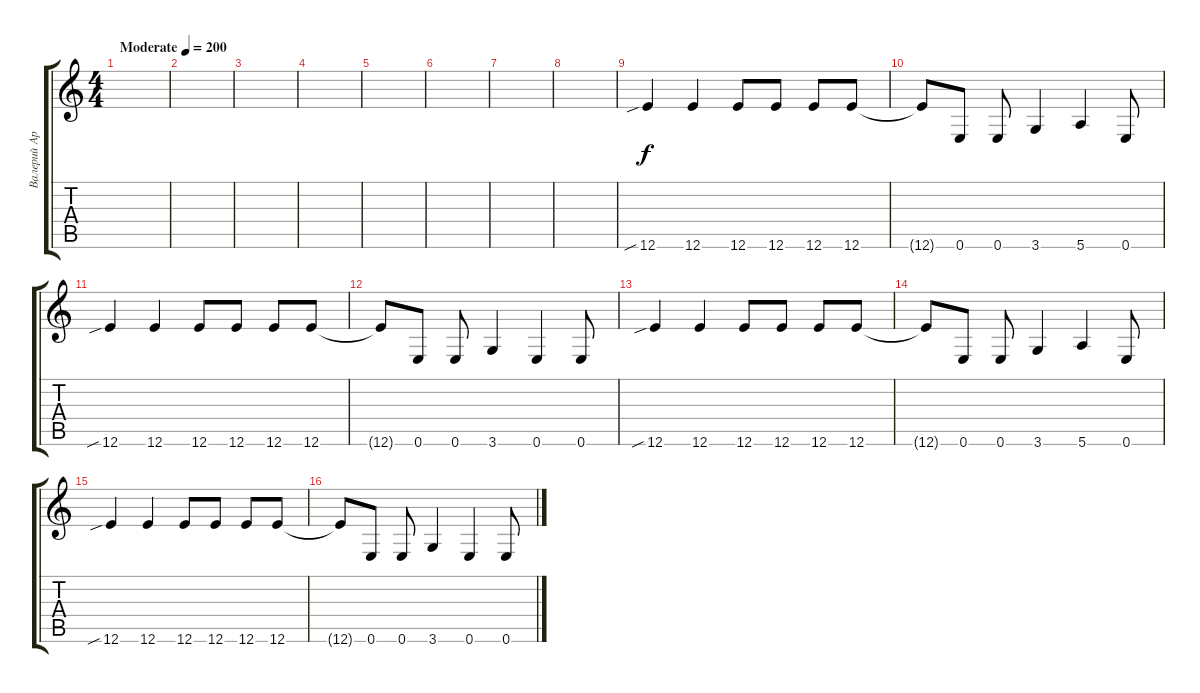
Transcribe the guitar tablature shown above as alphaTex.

\track ("Валерий Аркадин" "Валерий Ар") {instrument distortionguitar}
\staff {score tabs}
\tuning (E4 B3 G3 D3 A2 E2) {hide}
\ts (4 4)
\tempo (200 "Moderate")
\clef g2
\ks c
|
|
|
|
|
|
|
|
12.6{sib}.4 12.6.4 12.6.8 12.6.8 12.6.8 12.6.8 |
12.6{t}.8 0.6.8 0.6.8 3.6.4 5.6.4 0.6.8 |
12.6{sib}.4 12.6.4 12.6.8 12.6.8 12.6.8 12.6.8 |
12.6{t}.8 0.6.8 0.6.8 3.6.4 0.6.4 0.6.8 |
12.6{sib}.4 12.6.4 12.6.8 12.6.8 12.6.8 12.6.8 |
12.6{t}.8 0.6.8 0.6.8 3.6.4 5.6.4 0.6.8 |
12.6{sib}.4 12.6.4 12.6.8 12.6.8 12.6.8 12.6.8 |
12.6{t}.8 0.6.8 0.6.8 3.6.4 0.6.4 0.6.8
